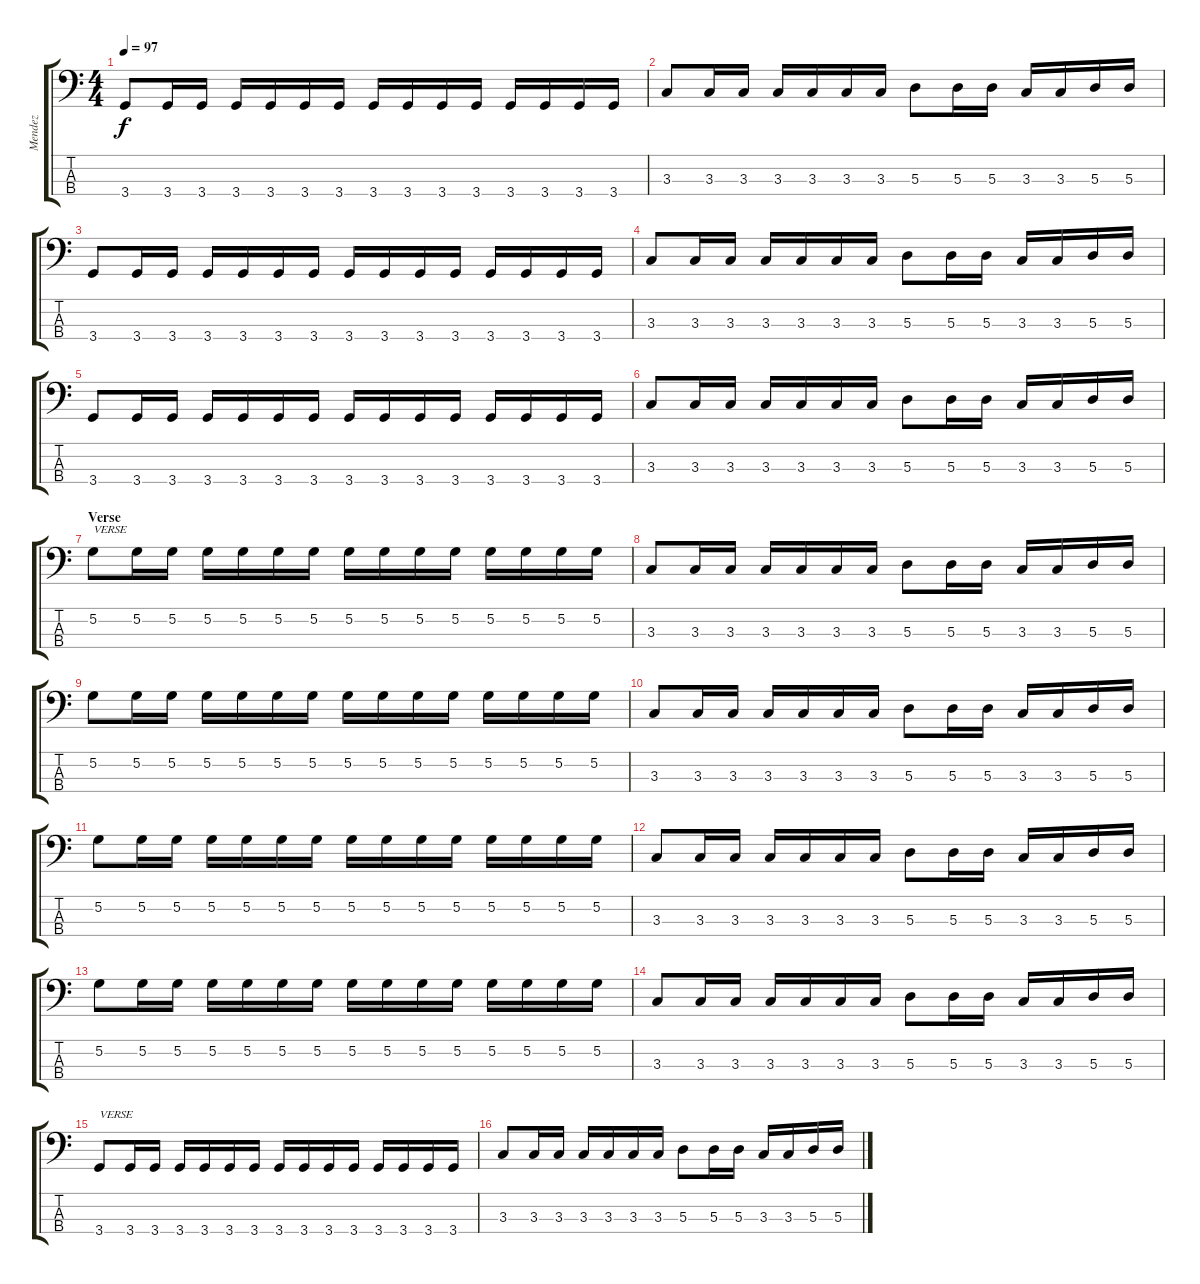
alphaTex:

\track ("Mendez" "Mendez") {instrument electricbasspick}
\staff {score tabs}
\tuning (G2 D2 A1 E1) {hide}
\ts (4 4)
\tempo 97
\clef f4
\ks c
3.4.8{dy f} 3.4.16 3.4.16 3.4.16 3.4.16 3.4.16 3.4.16 3.4.16 3.4.16 3.4.16 3.4.16 3.4.16 3.4.16 3.4.16 3.4.16 |
3.3.8 3.3.16 3.3.16 3.3.16 3.3.16 3.3.16 3.3.16 5.3.8 5.3.16 5.3.16 3.3.16 3.3.16 5.3.16 5.3.16 |
3.4.8 3.4.16 3.4.16 3.4.16 3.4.16 3.4.16 3.4.16 3.4.16 3.4.16 3.4.16 3.4.16 3.4.16 3.4.16 3.4.16 3.4.16 |
3.3.8 3.3.16 3.3.16 3.3.16 3.3.16 3.3.16 3.3.16 5.3.8 5.3.16 5.3.16 3.3.16 3.3.16 5.3.16 5.3.16 |
3.4.8 3.4.16 3.4.16 3.4.16 3.4.16 3.4.16 3.4.16 3.4.16 3.4.16 3.4.16 3.4.16 3.4.16 3.4.16 3.4.16 3.4.16 |
3.3.8 3.3.16 3.3.16 3.3.16 3.3.16 3.3.16 3.3.16 5.3.8 5.3.16 5.3.16 3.3.16 3.3.16 5.3.16 5.3.16 |
\section ("" "Verse")
5.2.8{txt "VERSE"} 5.2.16 5.2.16 5.2.16 5.2.16 5.2.16 5.2.16 5.2.16 5.2.16 5.2.16 5.2.16 5.2.16 5.2.16 5.2.16 5.2.16 |
3.3.8 3.3.16 3.3.16 3.3.16 3.3.16 3.3.16 3.3.16 5.3.8 5.3.16 5.3.16 3.3.16 3.3.16 5.3.16 5.3.16 |
5.2.8 5.2.16 5.2.16 5.2.16 5.2.16 5.2.16 5.2.16 5.2.16 5.2.16 5.2.16 5.2.16 5.2.16 5.2.16 5.2.16 5.2.16 |
3.3.8 3.3.16 3.3.16 3.3.16 3.3.16 3.3.16 3.3.16 5.3.8 5.3.16 5.3.16 3.3.16 3.3.16 5.3.16 5.3.16 |
5.2.8 5.2.16 5.2.16 5.2.16 5.2.16 5.2.16 5.2.16 5.2.16 5.2.16 5.2.16 5.2.16 5.2.16 5.2.16 5.2.16 5.2.16 |
3.3.8 3.3.16 3.3.16 3.3.16 3.3.16 3.3.16 3.3.16 5.3.8 5.3.16 5.3.16 3.3.16 3.3.16 5.3.16 5.3.16 |
5.2.8 5.2.16 5.2.16 5.2.16 5.2.16 5.2.16 5.2.16 5.2.16 5.2.16 5.2.16 5.2.16 5.2.16 5.2.16 5.2.16 5.2.16 |
3.3.8 3.3.16 3.3.16 3.3.16 3.3.16 3.3.16 3.3.16 5.3.8 5.3.16 5.3.16 3.3.16 3.3.16 5.3.16 5.3.16 |
3.4.8{txt "VERSE"} 3.4.16 3.4.16 3.4.16 3.4.16 3.4.16 3.4.16 3.4.16 3.4.16 3.4.16 3.4.16 3.4.16 3.4.16 3.4.16 3.4.16 |
3.3.8 3.3.16 3.3.16 3.3.16 3.3.16 3.3.16 3.3.16 5.3.8 5.3.16 5.3.16 3.3.16 3.3.16 5.3.16 5.3.16
